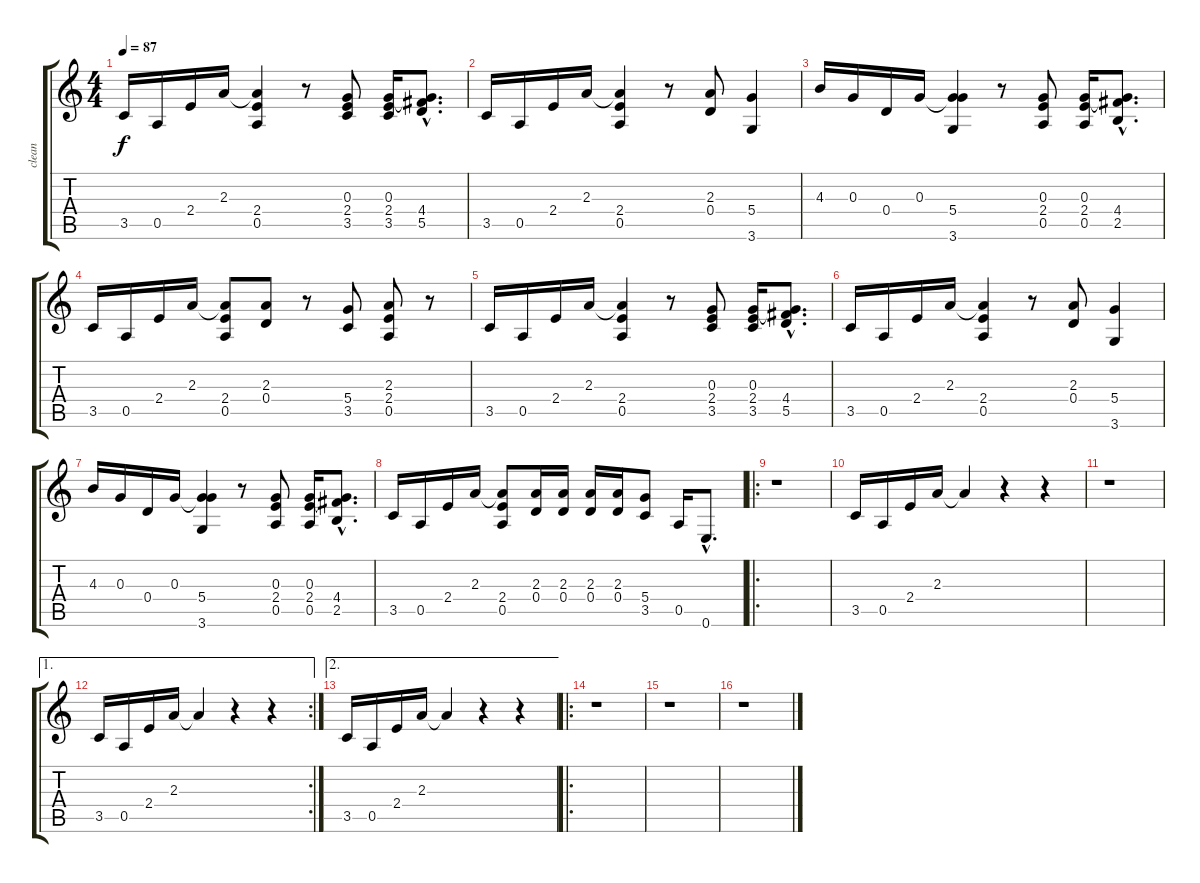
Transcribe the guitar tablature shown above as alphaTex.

\track ("clean" "clean") {instrument electricguitarclean}
\staff {score tabs}
\tuning (E4 B3 G3 D3 A2 E2) {hide}
\ts (4 4)
\tempo 87
\clef g2
\ks c
3.5.16{dy f instrument electricguitarclean} 0.5.16 2.4.16 2.3.16 (2.3{t} 2.4 0.5).4 r.8 (0.3 2.4 3.5).8 (0.3 2.4 3.5).16 (0.3{hac t} 4.4{hac} 5.5{hac}).8{d} |
3.5.16 0.5.16 2.4.16 2.3.16 (2.3{t} 2.4 0.5).4 r.8 (2.3 0.4).8 (5.4 3.6).4 |
4.3.16 0.3.16 0.4.16 0.3.16 (0.3{t} 5.4 3.6).4 r.8 (0.3 2.4 0.5).8 (0.3 2.4 0.5).16 (0.3{hac t} 4.4{hac} 2.5{hac}).8{d} |
3.5.16 0.5.16 2.4.16 2.3.16 (2.3{t} 2.4 0.5).8 (2.3 0.4).8 r.8 (5.4 3.5).8 (2.3 2.4 0.5).8 r.8 |
3.5.16 0.5.16 2.4.16 2.3.16 (2.3{t} 2.4 0.5).4 r.8 (0.3 2.4 3.5).8 (0.3 2.4 3.5).16 (0.3{hac t} 4.4{hac} 5.5{hac}).8{d} |
3.5.16 0.5.16 2.4.16 2.3.16 (2.3{t} 2.4 0.5).4 r.8 (2.3 0.4).8 (5.4 3.6).4 |
4.3.16 0.3.16 0.4.16 0.3.16 (0.3{t} 5.4 3.6).4 r.8 (0.3 2.4 0.5).8 (0.3 2.4 0.5).16 (0.3{hac t} 4.4{hac} 2.5{hac}).8{d} |
3.5.16 0.5.16 2.4.16 2.3.16 (2.3{t} 2.4 0.5).8 (2.3 0.4).16 (2.3 0.4).16 (2.3 0.4).16 (2.3 0.4).16 (5.4 3.5).8 0.5.16 0.6{hac}.8{d} |
\ro
r.1 |
3.5.16 0.5.16 2.4.16 2.3.16 2.3{t}.4 r.4 r.4 |
r.1 |
\ae 1
\rc 2
3.5.16 0.5.16 2.4.16 2.3.16 2.3{t}.4 r.4 r.4 |
\ae 2
3.5.16 0.5.16 2.4.16 2.3.16 2.3{t}.4 r.4 r.4 |
\ro
r.1 |
r.1 |
r.1
